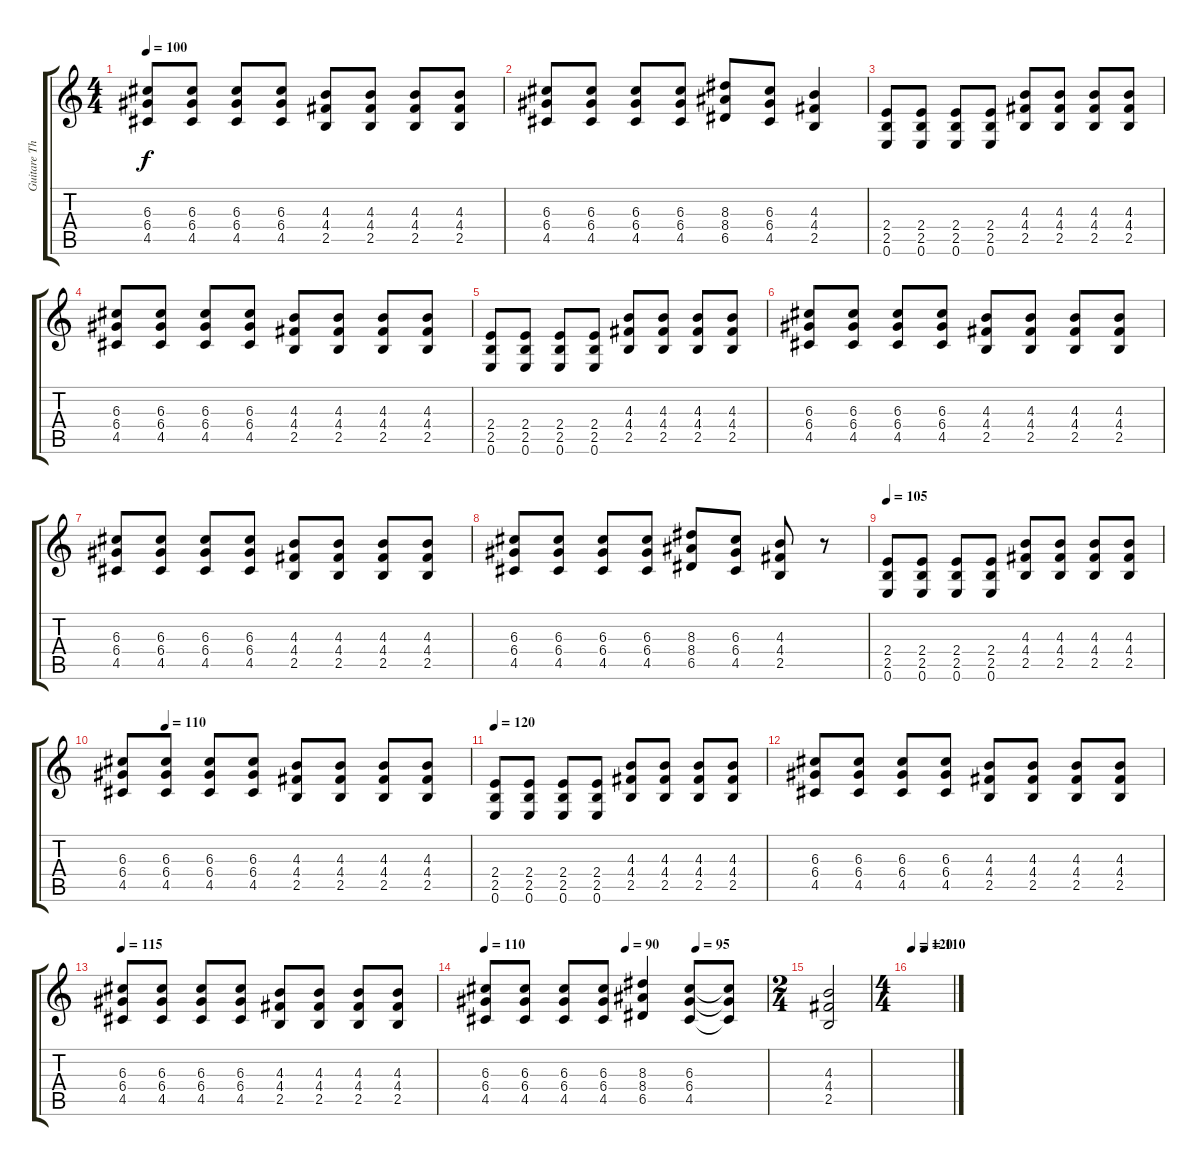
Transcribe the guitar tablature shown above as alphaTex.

\track ("Guitare Theme" "Guitare Th") {instrument acousticguitarsteel}
\staff {score tabs}
\tuning (E4 B3 G3 D3 A2 E2) {hide}
\ts (4 4)
\tempo 100
\clef g2
\ks c
(6.3 6.4 4.5).8{dy f} (6.3 6.4 4.5).8 (6.3 6.4 4.5).8 (6.3 6.4 4.5).8 (4.3 4.4 2.5).8 (4.3 4.4 2.5).8 (4.3 4.4 2.5).8 (4.3 4.4 2.5).8 |
(6.3 6.4 4.5).8 (6.3 6.4 4.5).8 (6.3 6.4 4.5).8 (6.3 6.4 4.5).8 (8.3 8.4 6.5).8 (6.3 6.4 4.5).8 (4.3 4.4 2.5).4 |
(2.4 2.5 0.6).8 (2.4 2.5 0.6).8 (2.4 2.5 0.6).8 (2.4 2.5 0.6).8 (4.3 4.4 2.5).8 (4.3 4.4 2.5).8 (4.3 4.4 2.5).8 (4.3 4.4 2.5).8 |
(6.3 6.4 4.5).8 (6.3 6.4 4.5).8 (6.3 6.4 4.5).8 (6.3 6.4 4.5).8 (4.3 4.4 2.5).8 (4.3 4.4 2.5).8 (4.3 4.4 2.5).8 (4.3 4.4 2.5).8 |
(2.4 2.5 0.6).8 (2.4 2.5 0.6).8 (2.4 2.5 0.6).8 (2.4 2.5 0.6).8 (4.3 4.4 2.5).8 (4.3 4.4 2.5).8 (4.3 4.4 2.5).8 (4.3 4.4 2.5).8 |
(6.3 6.4 4.5).8 (6.3 6.4 4.5).8 (6.3 6.4 4.5).8 (6.3 6.4 4.5).8 (4.3 4.4 2.5).8 (4.3 4.4 2.5).8 (4.3 4.4 2.5).8 (4.3 4.4 2.5).8 |
(6.3 6.4 4.5).8 (6.3 6.4 4.5).8 (6.3 6.4 4.5).8 (6.3 6.4 4.5).8 (4.3 4.4 2.5).8 (4.3 4.4 2.5).8 (4.3 4.4 2.5).8 (4.3 4.4 2.5).8 |
(6.3 6.4 4.5).8 (6.3 6.4 4.5).8 (6.3 6.4 4.5).8 (6.3 6.4 4.5).8 (8.3 8.4 6.5).8 (6.3 6.4 4.5).8 (4.3 4.4 2.5).8 r.8 |
\tempo 105
(2.4 2.5 0.6).8 (2.4 2.5 0.6).8 (2.4 2.5 0.6).8 (2.4 2.5 0.6).8 (4.3 4.4 2.5).8 (4.3 4.4 2.5).8 (4.3 4.4 2.5).8 (4.3 4.4 2.5).8 |
\tempo (110 0.125)
(6.3 6.4 4.5).8 (6.3 6.4 4.5).8 (6.3 6.4 4.5).8 (6.3 6.4 4.5).8 (4.3 4.4 2.5).8 (4.3 4.4 2.5).8 (4.3 4.4 2.5).8 (4.3 4.4 2.5).8 |
\tempo 120
(2.4 2.5 0.6).8 (2.4 2.5 0.6).8 (2.4 2.5 0.6).8 (2.4 2.5 0.6).8 (4.3 4.4 2.5).8 (4.3 4.4 2.5).8 (4.3 4.4 2.5).8 (4.3 4.4 2.5).8 |
(6.3 6.4 4.5).8 (6.3 6.4 4.5).8 (6.3 6.4 4.5).8 (6.3 6.4 4.5).8 (4.3 4.4 2.5).8 (4.3 4.4 2.5).8 (4.3 4.4 2.5).8 (4.3 4.4 2.5).8 |
\tempo 115
(6.3 6.4 4.5).8 (6.3 6.4 4.5).8 (6.3 6.4 4.5).8 (6.3 6.4 4.5).8 (4.3 4.4 2.5).8 (4.3 4.4 2.5).8 (4.3 4.4 2.5).8 (4.3 4.4 2.5).8 |
\tempo 110
\tempo (90 0.5)
\tempo (95 0.75)
(6.3 6.4 4.5).8 (6.3 6.4 4.5).8 (6.3 6.4 4.5).8 (6.3 6.4 4.5).8 (8.3 8.4 6.5).4 (6.3 6.4 4.5).8 (6.3{t} 6.4{t} 4.5{t}).8 |
\ts (2 4)
(4.3 4.4 2.5).2 |
\ts (4 4)
\tempo 120
\tempo (110 0.3125)
